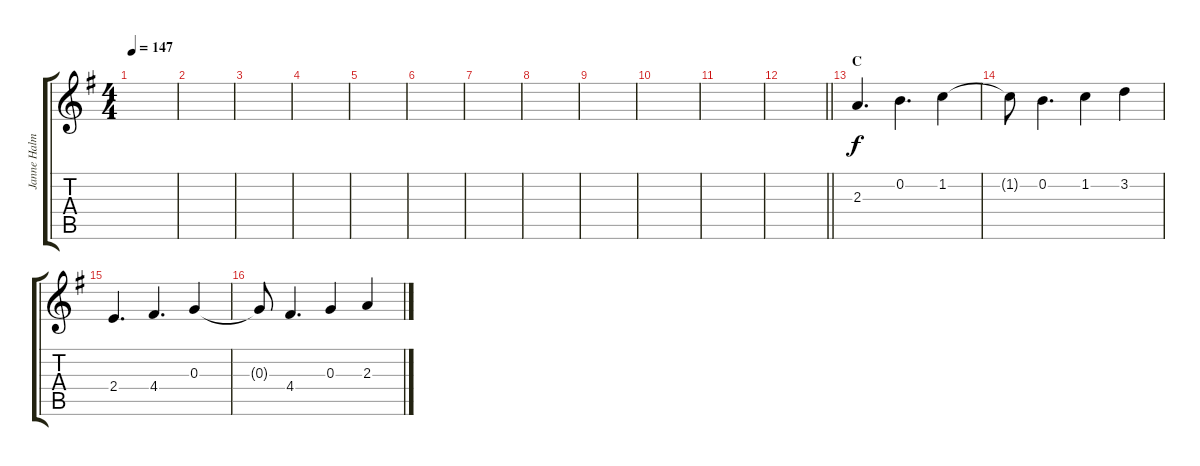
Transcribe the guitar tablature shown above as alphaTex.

\track ("Janne Halmkrona" "Janne Halm") {instrument distortionguitar}
\staff {score tabs}
\tuning (E4 B3 G3 D3 A2 E2) {hide}
\ts (4 4)
\tempo 147
\clef g2
\ks eminor
|
|
|
|
|
|
|
|
|
|
|
\barLineRight lightlight
|
\section ("" "C")
2.3.4{d} 0.2.4{d} 1.2.4 |
1.2{t}.8 0.2.4{d} 1.2.4 3.2.4 |
2.4.4{d} 4.4.4{d} 0.3.4 |
0.3{t}.8 4.4.4{d} 0.3.4 2.3.4
